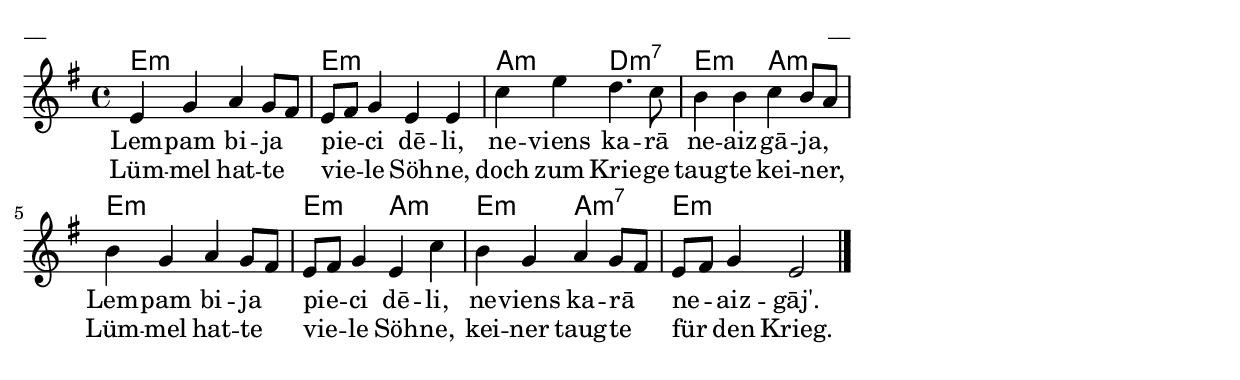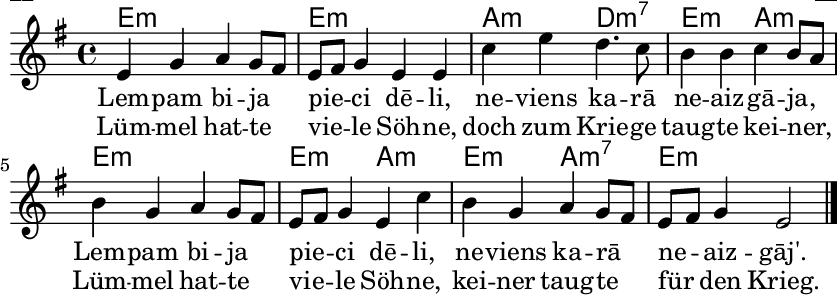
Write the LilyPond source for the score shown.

\version "2.13.18"
#(ly:set-option 'crop #t)

%\header {
%    title = "Lempim bija pieci dēli"
%}
% J.Vītola t.dz. ar klavieru pavadījumu
\paper {
line-width = 14\cm
left-margin = 0.4\cm
between-system-padding = 0.1\cm
between-system-space = 0.1\cm
}
\layout {
indent = #0
ragged-last = ##f
}


voiceA = \relative c' {
\clef "treble"
\key e \minor
\time 4/4
e4 g a g8[ fis] | 
e8[ fis] g4 e e |
c'4 e d4. c8 |
b4 b c b8[ a] |

b4 g a g8[ fis] | 
e8[ fis] g4 e c' |
b4 g a4 g8[ fis] |
e8[ fis] g4 e2 
\bar "|."
} 


lyricAA = \lyricmode {
Lem -- pam bi -- ja pie -- ci dē -- li, ne -- viens ka -- rā ne -- aiz -- gā -- ja, 
Lem -- pam bi -- ja pie -- ci dē -- li, ne -- viens ka -- rā ne -- aiz -- gāj'.
}

lyricAB = \lyricmode {
Lüm -- mel hat -- te vie -- le Söh -- ne, doch zum Krie -- ge taug -- te kei -- ner, 
Lüm -- mel hat -- te vie -- le Söh -- ne, kei -- ner taug -- te für den Krieg. 
}


chordsA = \chordmode {
\time 4/4
e1:m | e1:m | a2:m d2:m7 | e2:m a2:m |
e1:m | e2:m a2:m | e2:m a2:m7 | e1:m
}

fullScore = <<
\new ChordNames { \chordsA }
\new Staff {
<<
\new Voice = "voiceA" { \oneVoice \autoBeamOff \voiceA }
\new Lyrics \lyricsto "voiceA" \lyricAA
\new Lyrics \lyricsto "voiceA" \lyricAB
>>
}
>>

\score {
\fullScore
\header { piece = "__" opus = "__" }
}
\markup { \with-color #(x11-color 'white) \sans \smaller "__" }
\score {
\unfoldRepeats
\fullScore
\midi {
\context { \Staff \remove "Staff_performer" }
\context { \Voice \consists "Staff_performer" }
}
}


